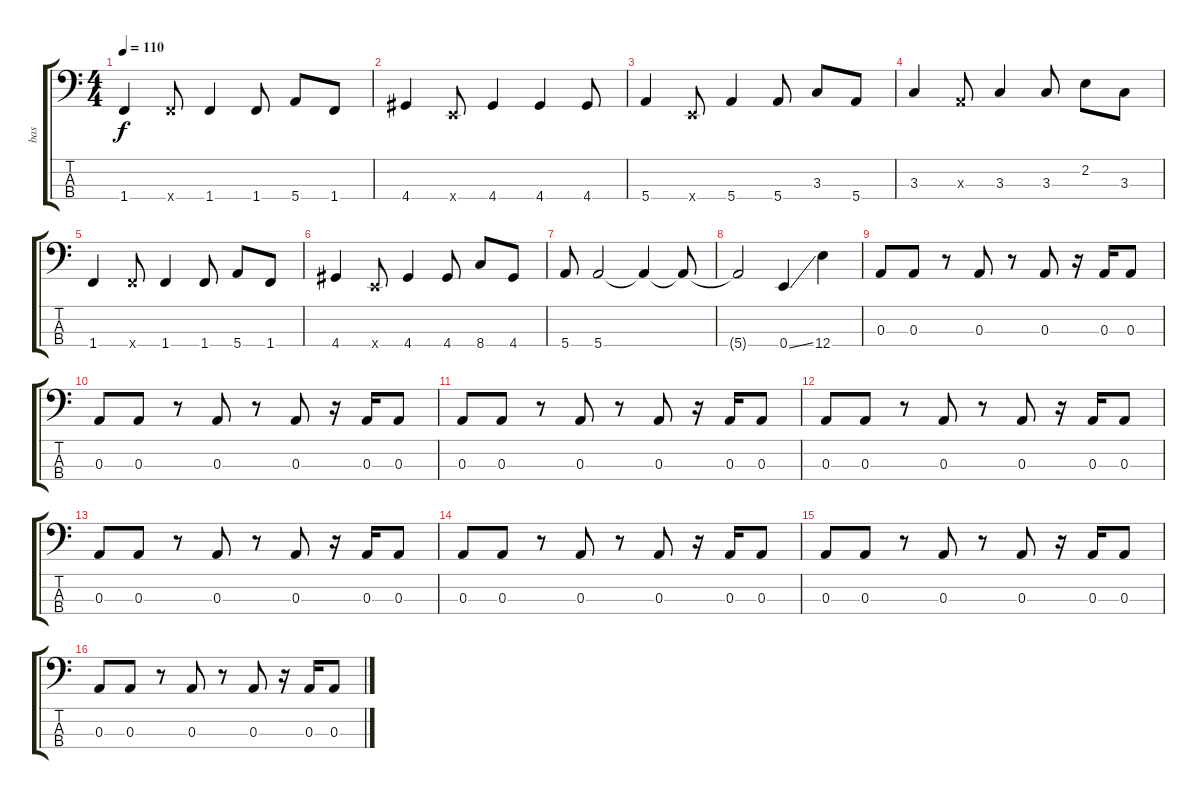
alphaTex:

\track ("bas" "bas") {instrument electricbassfinger}
\staff {score tabs}
\tuning (G2 D2 A1 E1) {hide}
\ts (4 4)
\tempo 110
\clef f4
\ks c
1.4.4{dy f} 1.4{x}.8 1.4.4 1.4.8 5.4.8 1.4.8 |
4.4.4 0.4{x}.8 4.4.4 4.4.4 4.4.8 |
5.4.4 0.4{x}.8 5.4.4 5.4.8 3.3.8 5.4.8 |
3.3.4 0.3{x}.8 3.3.4 3.3.8 2.2.8 3.3.8 |
1.4.4 1.4{x}.8 1.4.4 1.4.8 5.4.8 1.4.8 |
4.4.4 0.4{x}.8 4.4.4 4.4.8 8.4.8 4.4.8 |
5.4.8 5.4.2 5.4{t}.4 5.4{t}.8 |
5.4{t}.2 0.4{ss}.4 12.4.4 |
0.3.8 0.3.8 r.8 0.3.8 r.8 0.3.8 r.16 0.3.16 0.3.8 |
0.3.8 0.3.8 r.8 0.3.8 r.8 0.3.8 r.16 0.3.16 0.3.8 |
0.3.8 0.3.8 r.8 0.3.8 r.8 0.3.8 r.16 0.3.16 0.3.8 |
0.3.8 0.3.8 r.8 0.3.8 r.8 0.3.8 r.16 0.3.16 0.3.8 |
0.3.8 0.3.8 r.8 0.3.8 r.8 0.3.8 r.16 0.3.16 0.3.8 |
0.3.8 0.3.8 r.8 0.3.8 r.8 0.3.8 r.16 0.3.16 0.3.8 |
0.3.8 0.3.8 r.8 0.3.8 r.8 0.3.8 r.16 0.3.16 0.3.8 |
0.3.8 0.3.8 r.8 0.3.8 r.8 0.3.8 r.16 0.3.16 0.3.8
